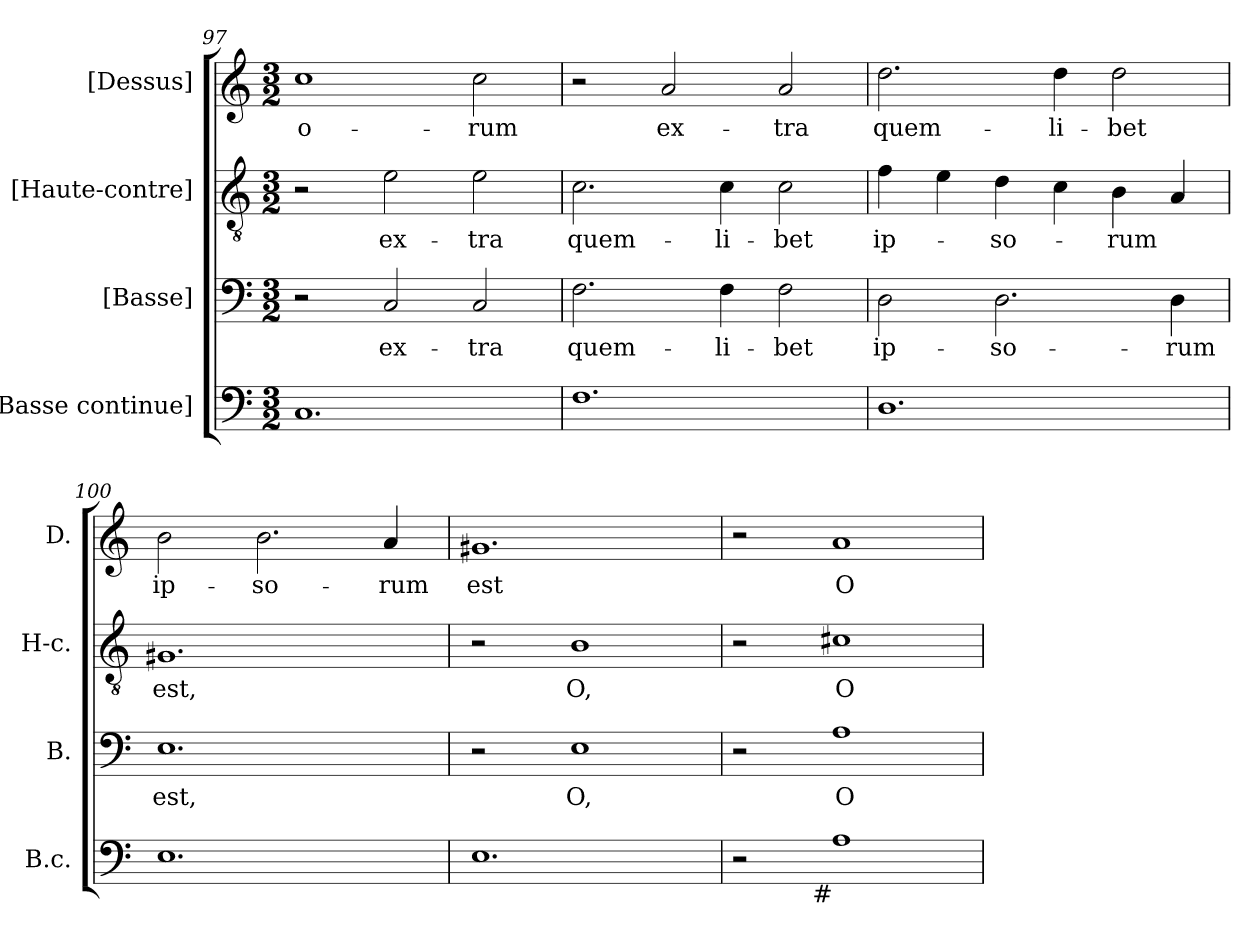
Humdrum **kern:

**kern	**kern	**text	**kern	**text	**kern	**text
*part4	*part3	*part3	*part2	*part2	*part1	*part1
*staff4	*staff3	*staff3	*staff2	*staff2	*staff1	*staff1
*I"[Basse continue]	*I"[Basse]	*	*I"[Haute-contre]	*	*I"[Dessus]	*
*I'B.c.	*I'B.	*	*I'H-c.	*	*I'D.	*
*clefF4	*clefF4	*	*clefGv2	*	*clefG2	*
*	*	*	*ITrd7c12	*	*	*
*k[]	*k[]	*	*k[]	*	*k[]	*
*a:	*a:	*	*a:	*	*a:	*
*M3/2	*M3/2	*	*M3/2	*	*M3/2	*
=97	=97	=97	=97	=97	=97	=97
!	!	!	!	!	!	!LO:LY:b:color=#000000
1.Ci	2r	.	2r	.	1cci	-o-
!	!	!LO:LY:b:color=#000000	!	!	!	!
!	!	!	!	!LO:LY:b:color=#000000	!	!
.	2Ci/	ex-	2Ei\	ex-	.	.
!	!	!LO:LY:b:color=#000000	!	!	!	!
!	!	!	!	!LO:LY:b:color=#000000	!	!
!	!	!	!	!	!	!LO:LY:b:color=#000000
.	2Ci/	-tra	2Ei\	-tra	2cci\	-rum
=98	=98	=98	=98	=98	=98	=98
!	!	!LO:LY:b:color=#000000	!	!	!	!
!	!	!	!	!LO:LY:b:color=#000000	!	!
1.Fi	2.Fi\	quem-	2.Ci\	quem-	2r	.
!	!	!	!	!	!	!LO:LY:b:color=#000000
.	.	.	.	.	2ai/	ex-
!	!	!LO:LY:b:color=#000000	!	!	!	!
!	!	!	!	!LO:LY:b:color=#000000	!	!
.	4Fi\	-li-	4Ci\	-li-	.	.
!	!	!LO:LY:b:color=#000000	!	!	!	!
!	!	!	!	!LO:LY:b:color=#000000	!	!
!	!	!	!	!	!	!LO:LY:b:color=#000000
.	2Fi\	-bet	2Ci\	-bet	2ai/	-tra
=99	=99	=99	=99	=99	=99	=99
!	!	!LO:LY:b:color=#000000	!	!	!	!
!	!	!	!	!LO:LY:b:color=#000000	!	!
!	!	!	!	!	!	!LO:LY:b:color=#000000
1.Di	2Di\	ip-	4Fi\	ip-	2.ddi\	quem-
.	.	.	4Ei\	.	.	.
!	!	!LO:LY:b:color=#000000	!	!	!	!
!	!	!	!	!LO:LY:b:color=#000000	!	!
.	2.Di\	-so-	4Di\	-so-	.	.
!	!	!	!	!	!	!LO:LY:b:color=#000000
.	.	.	4Ci\	.	4ddi\	-li-
!	!	!	!	!LO:LY:b:color=#000000	!	!
!	!	!	!	!	!	!LO:LY:b:color=#000000
.	.	.	4BBi\	-rum	2ddi\	-bet
!	!	!LO:LY:b:color=#000000	!	!	!	!
.	4Di\	-rum	4AAi/	.	.	.
!!LO:LB:g=z
=100	=100	=100	=100	=100	=100	=100
!	!	!LO:LY:b:color=#000000	!	!	!	!
!	!	!	!	!LO:LY:b:color=#000000	!	!
!	!	!	!	!	!	!LO:LY:b:color=#000000
1.Ei	1.Ei	est,	1.GG#Xi	est,	2bi\	ip-
!	!	!	!	!	!	!LO:LY:b:color=#000000
.	.	.	.	.	2.bi\	-so-
!	!	!	!	!	!	!LO:LY:b:color=#000000
.	.	.	.	.	4ai/	-rum
=101	=101	=101	=101	=101	=101	=101
!	!	!	!	!	!	!LO:LY:b:color=#000000
1.Ei	2r	.	2r	.	1.g#Xi	est
!	!	!LO:LY:b:color=#000000	!	!	!	!
!	!	!	!	!LO:LY:b:color=#000000	!	!
.	1Ei	O,	1BBi	O,	.	.
=102	=102	=102	=102	=102	=102	=102
2r	2r	.	2r	.	2r	.
!	!	!LO:LY:b:color=#000000	!	!	!	!
!	!	!	!	!LO:LY:b:color=#000000	!	!
!LO:TX:b:rj:t=#	!	!	!	!	!	!
!	!	!	!	!	!	!LO:LY:b:color=#000000
1Ai	1Ai	O	1C#Xi	O	1ai	O
=	=	=	=	=	=	=
*-	*-	*-	*-	*-	*-	*-
